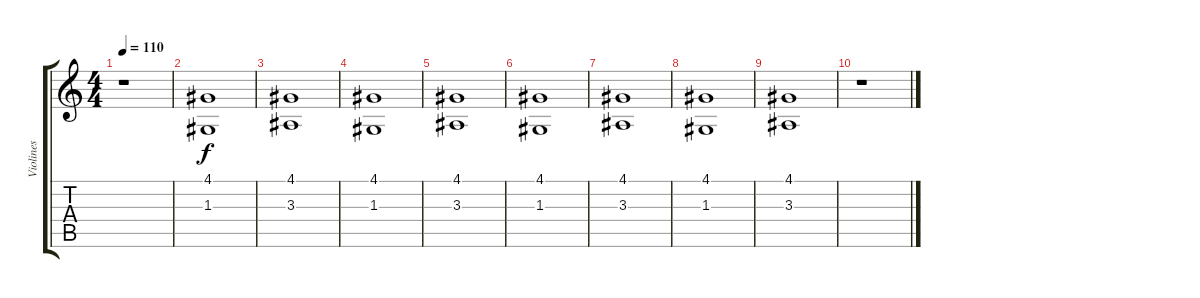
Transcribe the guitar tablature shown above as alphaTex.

\track ("Violines" "Violines") {instrument synthstrings1}
\staff {score tabs}
\tuning (E4 B3 G3 D3 A2 E2) {hide}
\ts (4 4)
\tempo 110
\clef g2
\ks c
r.1{dy f instrument synthstrings1} |
(4.1 1.3).1 |
(4.1 3.3).1 |
(4.1 1.3).1 |
(4.1 3.3).1 |
(4.1 1.3).1 |
(4.1 3.3).1 |
(4.1 1.3).1{volume 0} |
(4.1 3.3).1 |
r.1{volume 9}
